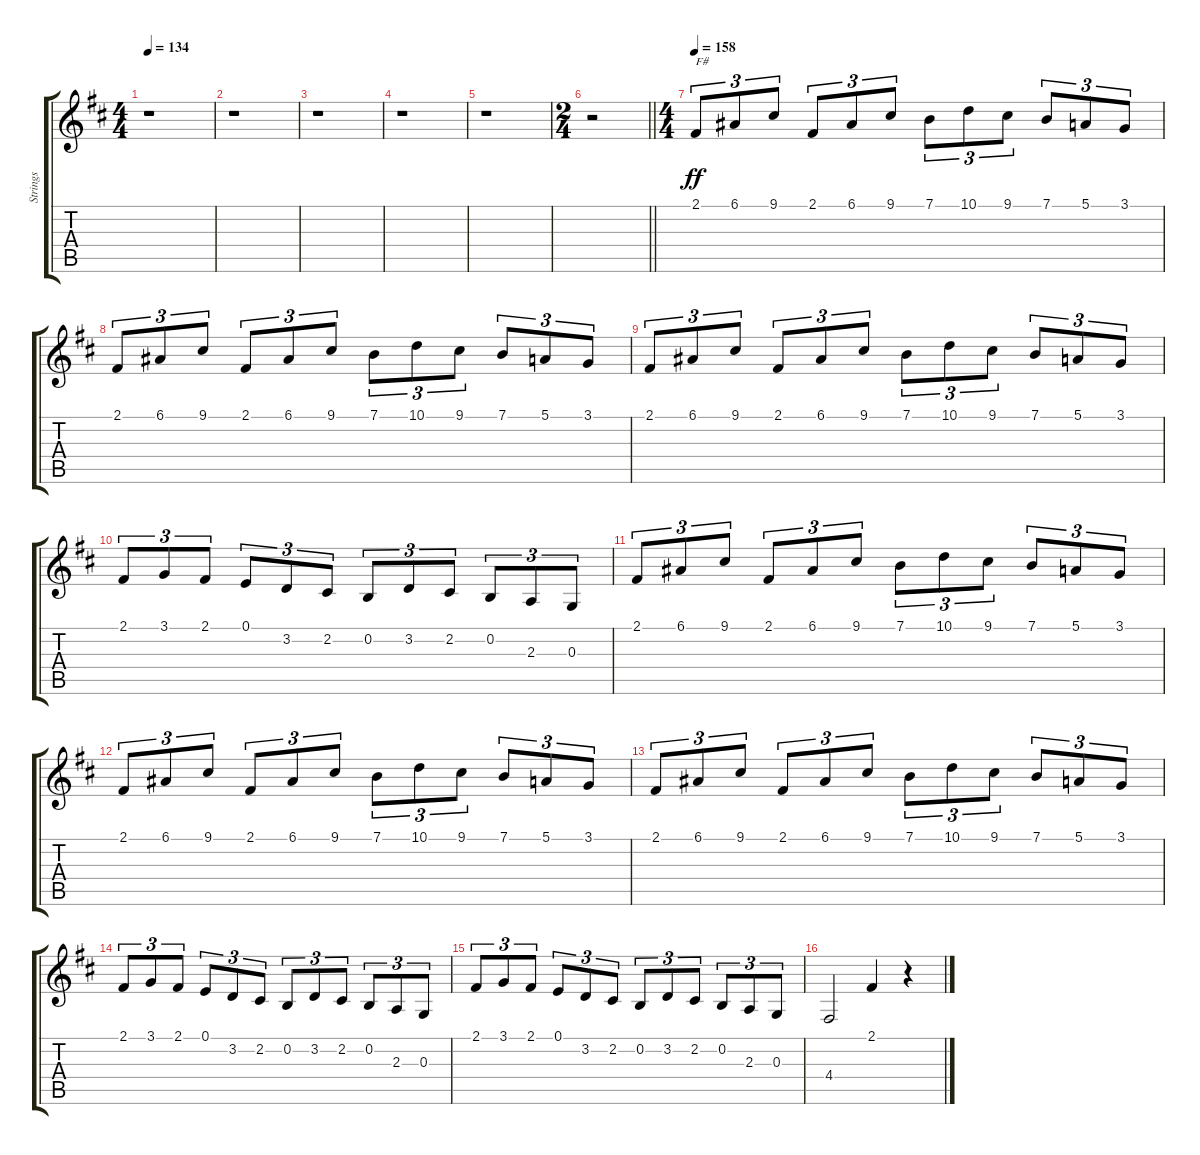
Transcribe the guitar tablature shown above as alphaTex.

\track ("Strings" "Strings") {instrument stringensemble1}
\staff {score tabs}
\tuning (E4 B3 G3 D3 A2 E2) {hide}
\ts (4 4)
\tempo 134
\clef g2
\ks d
r.1{dy ff} |
r.1 |
r.1 |
r.1 |
r.1 |
\ts (2 4)
\barLineRight lightlight
r.2 |
\ts (4 4)
\tempo 158
2.1.8{tu (3 2) txt "F#" balance 3} 6.1.8{tu (3 2)} 9.1.8{tu (3 2)} 2.1.8{tu (3 2)} 6.1.8{tu (3 2)} 9.1.8{tu (3 2)} 7.1.8{tu (3 2)} 10.1.8{tu (3 2)} 9.1.8{tu (3 2)} 7.1.8{tu (3 2)} 5.1.8{tu (3 2)} 3.1.8{tu (3 2)} |
2.1.8{tu (3 2)} 6.1.8{tu (3 2)} 9.1.8{tu (3 2)} 2.1.8{tu (3 2)} 6.1.8{tu (3 2)} 9.1.8{tu (3 2)} 7.1.8{tu (3 2)} 10.1.8{tu (3 2)} 9.1.8{tu (3 2)} 7.1.8{tu (3 2)} 5.1.8{tu (3 2)} 3.1.8{tu (3 2)} |
2.1.8{tu (3 2)} 6.1.8{tu (3 2)} 9.1.8{tu (3 2)} 2.1.8{tu (3 2)} 6.1.8{tu (3 2)} 9.1.8{tu (3 2)} 7.1.8{tu (3 2)} 10.1.8{tu (3 2)} 9.1.8{tu (3 2)} 7.1.8{tu (3 2)} 5.1.8{tu (3 2)} 3.1.8{tu (3 2)} |
2.1.8{tu (3 2)} 3.1.8{tu (3 2)} 2.1.8{tu (3 2)} 0.1.8{tu (3 2)} 3.2.8{tu (3 2)} 2.2.8{tu (3 2)} 0.2.8{tu (3 2)} 3.2.8{tu (3 2)} 2.2.8{tu (3 2)} 0.2.8{tu (3 2)} 2.3.8{tu (3 2)} 0.3.8{tu (3 2)} |
2.1.8{tu (3 2)} 6.1.8{tu (3 2)} 9.1.8{tu (3 2)} 2.1.8{tu (3 2)} 6.1.8{tu (3 2)} 9.1.8{tu (3 2)} 7.1.8{tu (3 2)} 10.1.8{tu (3 2)} 9.1.8{tu (3 2)} 7.1.8{tu (3 2)} 5.1.8{tu (3 2)} 3.1.8{tu (3 2)} |
2.1.8{tu (3 2)} 6.1.8{tu (3 2)} 9.1.8{tu (3 2)} 2.1.8{tu (3 2)} 6.1.8{tu (3 2)} 9.1.8{tu (3 2)} 7.1.8{tu (3 2)} 10.1.8{tu (3 2)} 9.1.8{tu (3 2)} 7.1.8{tu (3 2)} 5.1.8{tu (3 2)} 3.1.8{tu (3 2)} |
2.1.8{tu (3 2)} 6.1.8{tu (3 2)} 9.1.8{tu (3 2)} 2.1.8{tu (3 2)} 6.1.8{tu (3 2)} 9.1.8{tu (3 2)} 7.1.8{tu (3 2)} 10.1.8{tu (3 2)} 9.1.8{tu (3 2)} 7.1.8{tu (3 2)} 5.1.8{tu (3 2)} 3.1.8{tu (3 2)} |
2.1.8{tu (3 2)} 3.1.8{tu (3 2)} 2.1.8{tu (3 2)} 0.1.8{tu (3 2)} 3.2.8{tu (3 2)} 2.2.8{tu (3 2)} 0.2.8{tu (3 2)} 3.2.8{tu (3 2)} 2.2.8{tu (3 2)} 0.2.8{tu (3 2)} 2.3.8{tu (3 2)} 0.3.8{tu (3 2)} |
2.1.8{tu (3 2)} 3.1.8{tu (3 2)} 2.1.8{tu (3 2)} 0.1.8{tu (3 2)} 3.2.8{tu (3 2)} 2.2.8{tu (3 2)} 0.2.8{tu (3 2)} 3.2.8{tu (3 2)} 2.2.8{tu (3 2)} 0.2.8{tu (3 2)} 2.3.8{tu (3 2)} 0.3.8{tu (3 2)} |
4.4.2 2.1.4 r.4
